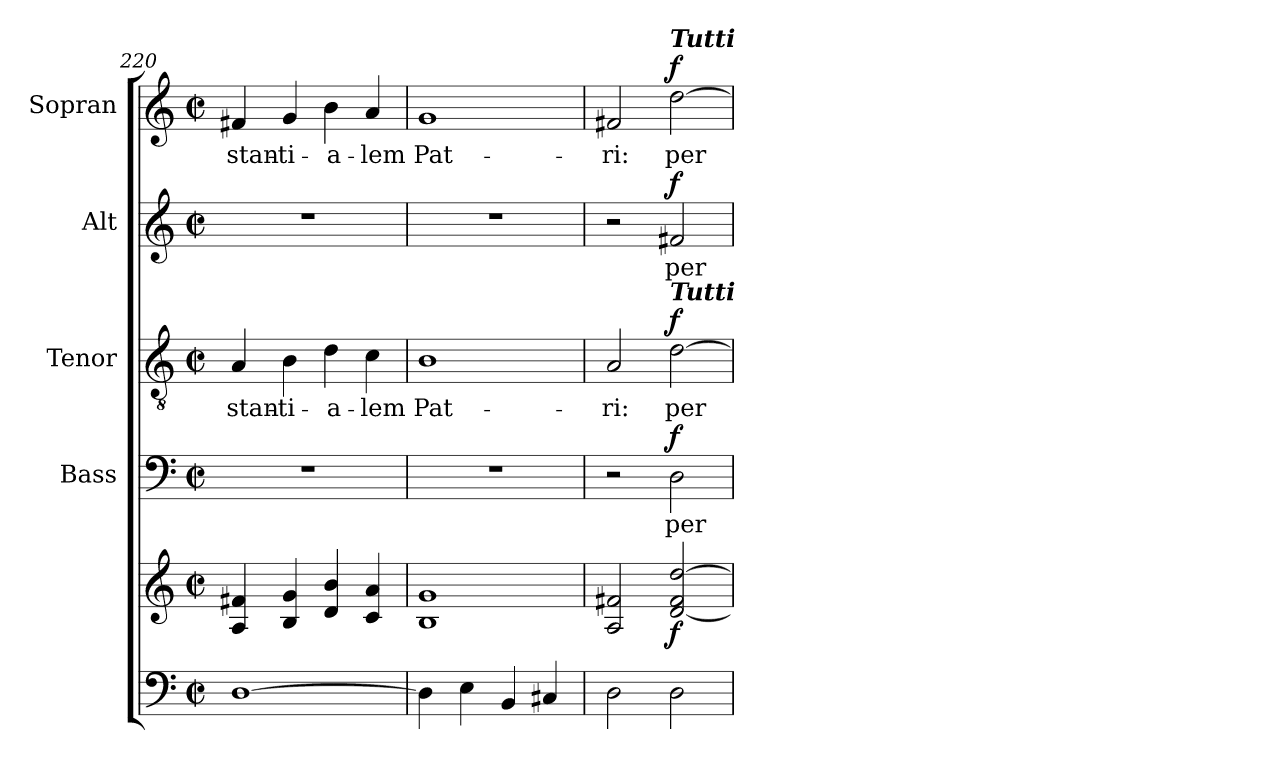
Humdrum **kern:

**kern	**kern	**dynam	**kern	**text	**dynam	**kern	**text	**dynam	**kern	**text	**dynam	**kern	**text	**dynam
*part5	*part5	*part5	*part4	*part4	*part4	*part3	*part3	*part3	*part2	*part2	*part2	*part1	*part1	*part1
*staff6	*staff5	*staff5/6	*staff4	*staff4	*staff4	*staff3	*staff3	*staff3	*staff2	*staff2	*staff2	*staff1	*staff1	*staff1
*	*	*	*I"Bass	*	*	*I"Tenor	*	*	*I"Alt	*	*	*I"Sopran	*	*
*	*	*	*I'B.	*	*	*I'T.	*	*	*I'A.	*	*	*I'S.	*	*
!!LO:PB:g=z
*clefF4	*clefG2	*	*clefF4	*	*	*clefGv2	*	*	*clefG2	*	*	*clefG2	*	*
*k[]	*k[]	*	*k[]	*	*	*k[]	*	*	*k[]	*	*	*k[]	*	*
*C:	*C:	*	*C:	*	*	*C:	*	*	*C:	*	*	*C:	*	*
*M2/2	*M2/2	*	*M2/2	*	*	*M2/2	*	*	*M2/2	*	*	*M2/2	*	*
*met(c|)	*met(c|)	*	*met(c|)	*	*	*met(c|)	*	*	*met(c|)	*	*	*met(c|)	*	*
=220	=220	=220	=220	=220	=220	=220	=220	=220	=220	=220	=220	=220	=220	=220
!	!	!	!	!	!	!	!LO:LY:b	!	!	!	!	!	!LO:LY:b	!
[1D	4A/ 4f#X/	.	1r	.	.	4A/	-stan-	.	1r	.	.	4f#X/	-stan-	.
!	!	!	!	!	!	!	!LO:LY:b	!	!	!	!	!	!LO:LY:b	!
.	4B/ 4g/	.	.	.	.	4B\	-ti-	.	.	.	.	4g/	-ti-	.
!	!	!	!	!	!	!	!LO:LY:b	!	!	!	!	!	!LO:LY:b	!
.	4d/ 4b/	.	.	.	.	4d\	-a-	.	.	.	.	4b\	-a-	.
!	!	!	!	!	!	!	!LO:LY:b	!	!	!	!	!	!LO:LY:b	!
.	4c/ 4a/	.	.	.	.	4c\	-lem	.	.	.	.	4a/	-lem	.
=221	=221	=221	=221	=221	=221	=221	=221	=221	=221	=221	=221	=221	=221	=221
!	!	!	!	!	!	!	!LO:LY:b	!	!	!	!	!	!LO:LY:b	!
4D\]	1B 1g	.	1r	.	.	1B	Pat-	.	1r	.	.	1g	Pat-	.
4E\	.	.	.	.	.	.	.	.	.	.	.	.	.	.
4BB/	.	.	.	.	.	.	.	.	.	.	.	.	.	.
4C#X/	.	.	.	.	.	.	.	.	.	.	.	.	.	.
=222	=222	=222	=222	=222	=222	=222	=222	=222	=222	=222	=222	=222	=222	=222
!	!	!	!	!	!	!	!LO:LY:b	!	!	!	!	!	!LO:LY:b	!
2D\	2A/ 2f#X/	.	2r	.	.	2A/	-ri:	.	2r	.	.	2f#X/	-ri:	.
!	!	!	!	!	!	!	!	!	!	!	!	!LO:TX:a:Bi:t=Tutti	!	!
!	!	!	!	!	!	!LO:TX:a:Bi:t=Tutti	!	!	!	!	!	!	!	!
!	!	!LO:DY:b	!	!LO:LY:b	!LO:DY:a	!	!LO:LY:b	!LO:DY:a	!	!LO:LY:b	!LO:DY:a	!	!LO:LY:b	!LO:DY:a
2D\	[2d/ 2f#/ [2dd/	f	2D\	per	f	[2d\	per	f	2f#X/	per	f	[2dd\	per	f
=	=	=	=	=	=	=	=	=	=	=	=	=	=	=
*-	*-	*-	*-	*-	*-	*-	*-	*-	*-	*-	*-	*-	*-	*-
